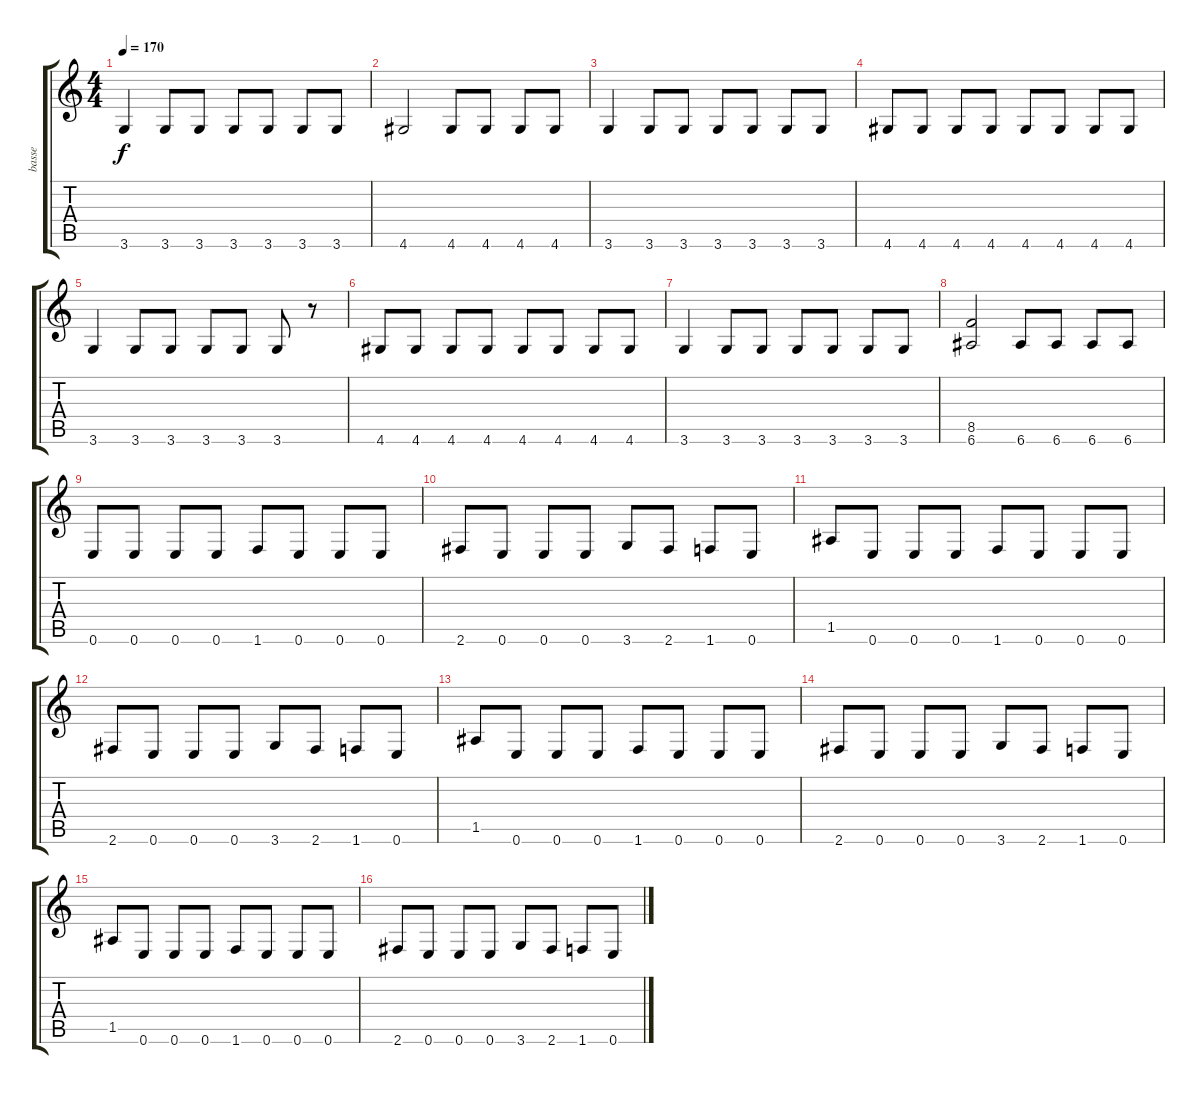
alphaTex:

\track ("basse" "basse") {instrument electricbassfinger}
\staff {score tabs}
\tuning (E4 B3 G3 D3 A2 E2) {hide}
\ts (4 4)
\tempo 170
\clef g2
\ks c
3.6.4{dy f} 3.6.8 3.6.8 3.6.8 3.6.8 3.6.8 3.6.8 |
4.6.2 4.6.8 4.6.8 4.6.8 4.6.8 |
3.6.4 3.6.8 3.6.8 3.6.8 3.6.8 3.6.8 3.6.8 |
4.6.8 4.6.8 4.6.8 4.6.8 4.6.8 4.6.8 4.6.8 4.6.8 |
3.6.4 3.6.8 3.6.8 3.6.8 3.6.8 3.6.8 r.8 |
4.6.8 4.6.8 4.6.8 4.6.8 4.6.8 4.6.8 4.6.8 4.6.8 |
3.6.4 3.6.8 3.6.8 3.6.8 3.6.8 3.6.8 3.6.8 |
(8.5 6.6).2 6.6.8 6.6.8 6.6.8 6.6.8 |
0.6.8 0.6.8 0.6.8 0.6.8 1.6.8 0.6.8 0.6.8 0.6.8 |
2.6.8 0.6.8 0.6.8 0.6.8 3.6.8 2.6.8 1.6.8 0.6.8 |
1.5.8 0.6.8 0.6.8 0.6.8 1.6.8 0.6.8 0.6.8 0.6.8 |
2.6.8 0.6.8 0.6.8 0.6.8 3.6.8 2.6.8 1.6.8 0.6.8 |
1.5.8 0.6.8 0.6.8 0.6.8 1.6.8 0.6.8 0.6.8 0.6.8 |
2.6.8 0.6.8 0.6.8 0.6.8 3.6.8 2.6.8 1.6.8 0.6.8 |
1.5.8 0.6.8 0.6.8 0.6.8 1.6.8 0.6.8 0.6.8 0.6.8 |
2.6.8 0.6.8 0.6.8 0.6.8 3.6.8 2.6.8 1.6.8 0.6.8
